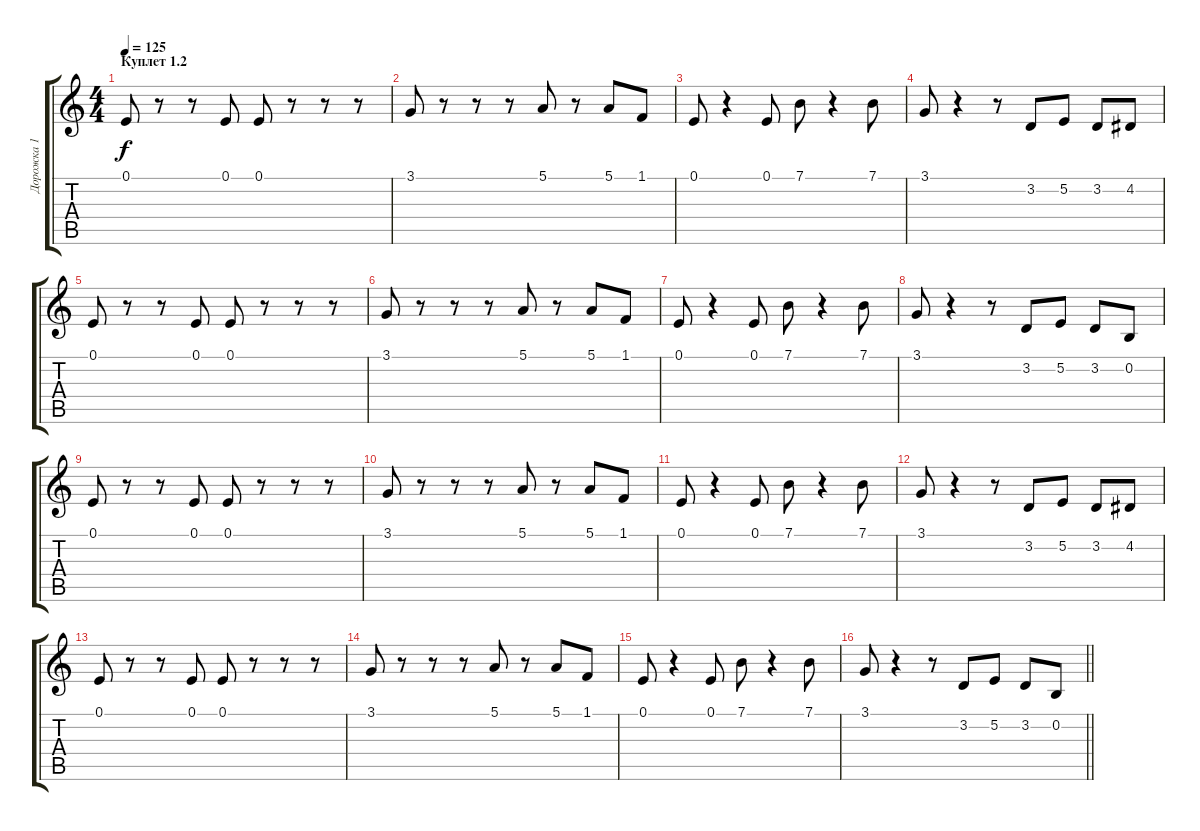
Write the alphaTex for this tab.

\track ("Дорожка 1" "Дорожка 1") {instrument rockorgan}
\staff {score tabs}
\tuning (E4 B3 G3 D3 A2 E2) {hide}
\ts (4 4)
\section ("" "Куплет 1.2")
\tempo 125
\clef g2
\ks c
0.1.8{dy f} r.8 r.8 0.1.8 0.1.8 r.8 r.8 r.8 |
3.1.8 r.8 r.8 r.8 5.1.8 r.8 5.1.8 1.1.8 |
0.1.8 r.4 0.1.8 7.1.8 r.4 7.1.8 |
3.1.8 r.4 r.8 3.2.8 5.2.8 3.2.8 4.2.8 |
0.1.8 r.8 r.8 0.1.8 0.1.8 r.8 r.8 r.8 |
3.1.8 r.8 r.8 r.8 5.1.8 r.8 5.1.8 1.1.8 |
0.1.8 r.4 0.1.8 7.1.8 r.4 7.1.8 |
3.1.8 r.4 r.8 3.2.8 5.2.8 3.2.8 0.2.8 |
0.1.8 r.8 r.8 0.1.8 0.1.8 r.8 r.8 r.8 |
3.1.8 r.8 r.8 r.8 5.1.8 r.8 5.1.8 1.1.8 |
0.1.8 r.4 0.1.8 7.1.8 r.4 7.1.8 |
3.1.8 r.4 r.8 3.2.8 5.2.8 3.2.8 4.2.8 |
0.1.8 r.8 r.8 0.1.8 0.1.8 r.8 r.8 r.8 |
3.1.8 r.8 r.8 r.8 5.1.8 r.8 5.1.8 1.1.8 |
0.1.8 r.4 0.1.8 7.1.8 r.4 7.1.8 |
\barLineRight lightlight
3.1.8 r.4 r.8 3.2.8 5.2.8 3.2.8 0.2.8
